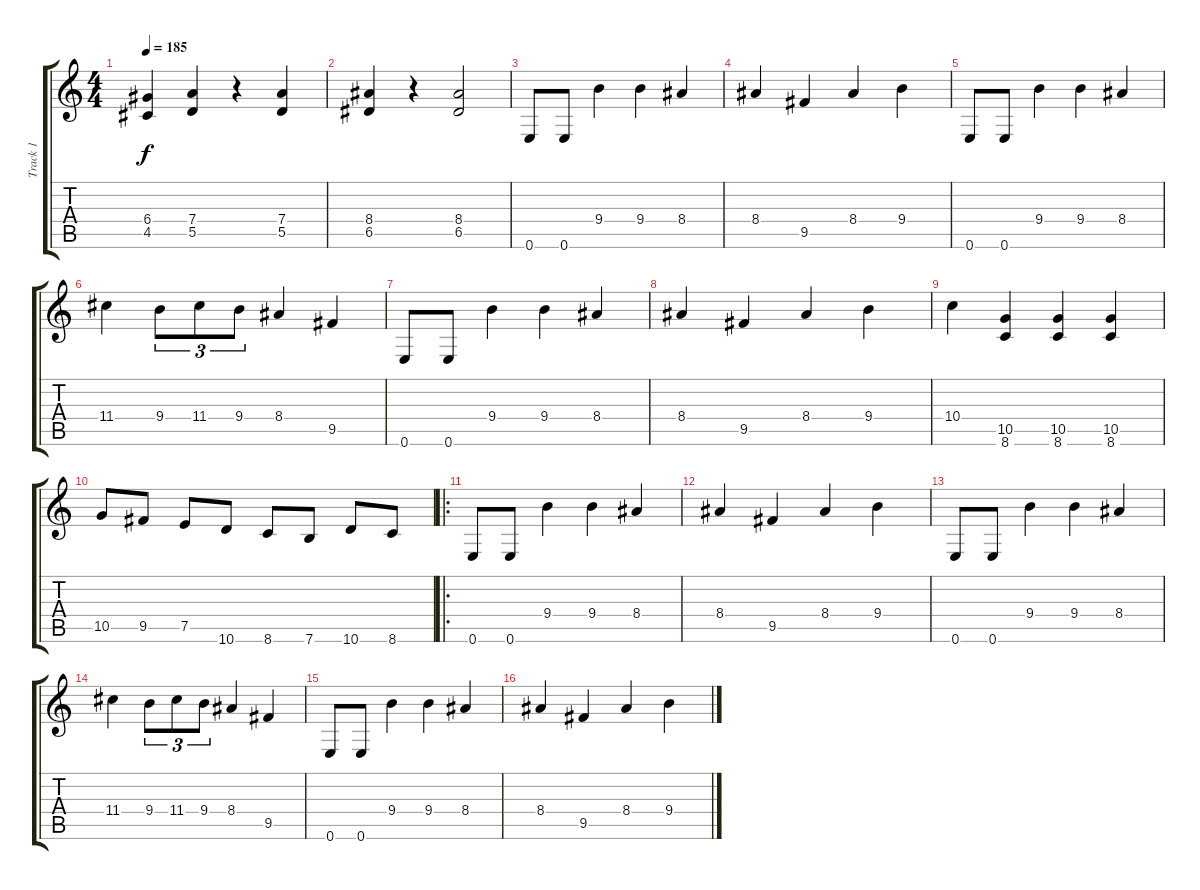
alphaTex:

\track ("Track 1" "Track 1") {instrument distortionguitar}
\staff {score tabs}
\tuning (E4 B3 G3 D3 A2 E2) {hide}
\ts (4 4)
\tempo 185
\clef g2
\ks c
(6.4 4.5).4{dy f} (7.4 5.5).4 r.4 (7.4 5.5).4 |
(8.4 6.5).4 r.4 (8.4 6.5).2 |
0.6.8 0.6.8 9.4.4 9.4.4 8.4.4 |
8.4.4 9.5.4 8.4.4 9.4.4 |
0.6.8 0.6.8 9.4.4 9.4.4 8.4.4 |
11.4.4 9.4.8{tu (3 2)} 11.4.8{tu (3 2)} 9.4.8{tu (3 2)} 8.4.4 9.5.4 |
0.6.8 0.6.8 9.4.4 9.4.4 8.4.4 |
8.4.4 9.5.4 8.4.4 9.4.4 |
10.4.4 (10.5 8.6).4 (10.5 8.6).4 (10.5 8.6).4 |
10.5.8 9.5.8 7.5.8 10.6.8 8.6.8 7.6.8 10.6.8 8.6.8 |
\ro
0.6.8 0.6.8 9.4.4 9.4.4 8.4.4 |
8.4.4 9.5.4 8.4.4 9.4.4 |
0.6.8 0.6.8 9.4.4 9.4.4 8.4.4 |
11.4.4 9.4.8{tu (3 2)} 11.4.8{tu (3 2)} 9.4.8{tu (3 2)} 8.4.4 9.5.4 |
0.6.8 0.6.8 9.4.4 9.4.4 8.4.4 |
8.4.4 9.5.4 8.4.4 9.4.4
